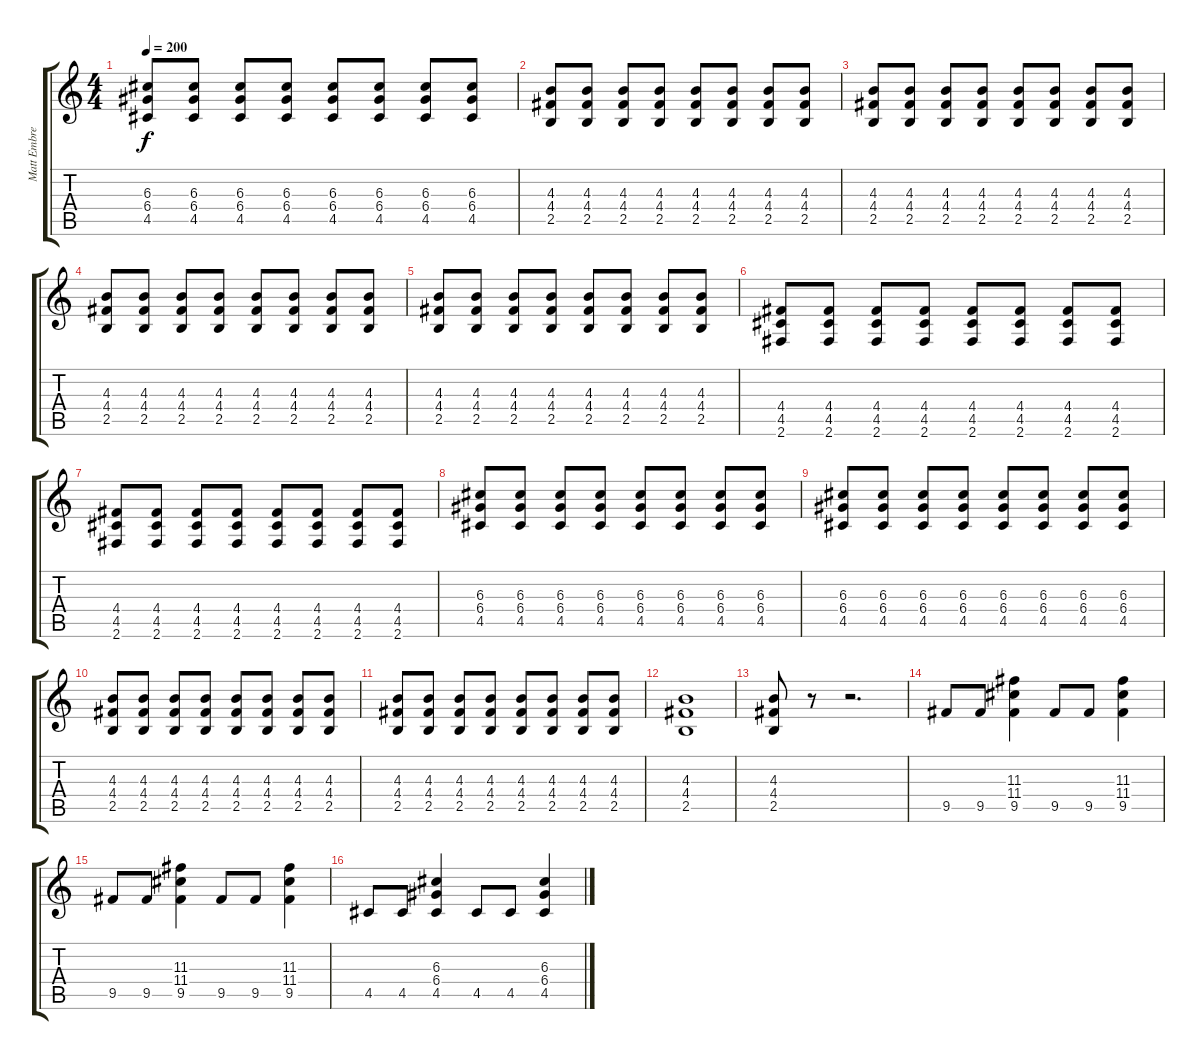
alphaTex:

\track ("Matt Embree" "Matt Embre") {instrument acousticguitarsteel}
\staff {score tabs}
\tuning (E4 B3 G3 D3 A2 E2) {hide}
\ts (4 4)
\tempo 200
\clef g2
\ks c
(6.3 6.4 4.5).8{dy f} (6.3 6.4 4.5).8 (6.3 6.4 4.5).8 (6.3 6.4 4.5).8 (6.3 6.4 4.5).8 (6.3 6.4 4.5).8 (6.3 6.4 4.5).8 (6.3 6.4 4.5).8 |
(4.3 4.4 2.5).8 (4.3 4.4 2.5).8 (4.3 4.4 2.5).8 (4.3 4.4 2.5).8 (4.3 4.4 2.5).8 (4.3 4.4 2.5).8 (4.3 4.4 2.5).8 (4.3 4.4 2.5).8 |
(4.3 4.4 2.5).8 (4.3 4.4 2.5).8 (4.3 4.4 2.5).8 (4.3 4.4 2.5).8 (4.3 4.4 2.5).8 (4.3 4.4 2.5).8 (4.3 4.4 2.5).8 (4.3 4.4 2.5).8 |
(4.3 4.4 2.5).8 (4.3 4.4 2.5).8 (4.3 4.4 2.5).8 (4.3 4.4 2.5).8 (4.3 4.4 2.5).8 (4.3 4.4 2.5).8 (4.3 4.4 2.5).8 (4.3 4.4 2.5).8 |
(4.3 4.4 2.5).8 (4.3 4.4 2.5).8 (4.3 4.4 2.5).8 (4.3 4.4 2.5).8 (4.3 4.4 2.5).8 (4.3 4.4 2.5).8 (4.3 4.4 2.5).8 (4.3 4.4 2.5).8 |
(4.4 4.5 2.6).8 (4.4 4.5 2.6).8 (4.4 4.5 2.6).8 (4.4 4.5 2.6).8 (4.4 4.5 2.6).8 (4.4 4.5 2.6).8 (4.4 4.5 2.6).8 (4.4 4.5 2.6).8 |
(4.4 4.5 2.6).8 (4.4 4.5 2.6).8 (4.4 4.5 2.6).8 (4.4 4.5 2.6).8 (4.4 4.5 2.6).8 (4.4 4.5 2.6).8 (4.4 4.5 2.6).8 (4.4 4.5 2.6).8 |
(6.3 6.4 4.5).8 (6.3 6.4 4.5).8 (6.3 6.4 4.5).8 (6.3 6.4 4.5).8 (6.3 6.4 4.5).8 (6.3 6.4 4.5).8 (6.3 6.4 4.5).8 (6.3 6.4 4.5).8 |
(6.3 6.4 4.5).8 (6.3 6.4 4.5).8 (6.3 6.4 4.5).8 (6.3 6.4 4.5).8 (6.3 6.4 4.5).8 (6.3 6.4 4.5).8 (6.3 6.4 4.5).8 (6.3 6.4 4.5).8 |
(4.3 4.4 2.5).8 (4.3 4.4 2.5).8 (4.3 4.4 2.5).8 (4.3 4.4 2.5).8 (4.3 4.4 2.5).8 (4.3 4.4 2.5).8 (4.3 4.4 2.5).8 (4.3 4.4 2.5).8 |
(4.3 4.4 2.5).8 (4.3 4.4 2.5).8 (4.3 4.4 2.5).8 (4.3 4.4 2.5).8 (4.3 4.4 2.5).8 (4.3 4.4 2.5).8 (4.3 4.4 2.5).8 (4.3 4.4 2.5).8 |
(4.3 4.4 2.5).1 |
(4.3 4.4 2.5).8 r.8 r.2{d} |
9.5.8 9.5.8 (11.3 11.4 9.5).4 9.5.8 9.5.8 (11.3 11.4 9.5).4 |
9.5.8 9.5.8 (11.3 11.4 9.5).4 9.5.8 9.5.8 (11.3 11.4 9.5).4 |
4.5.8 4.5.8 (6.3 6.4 4.5).4 4.5.8 4.5.8 (6.3 6.4 4.5).4
